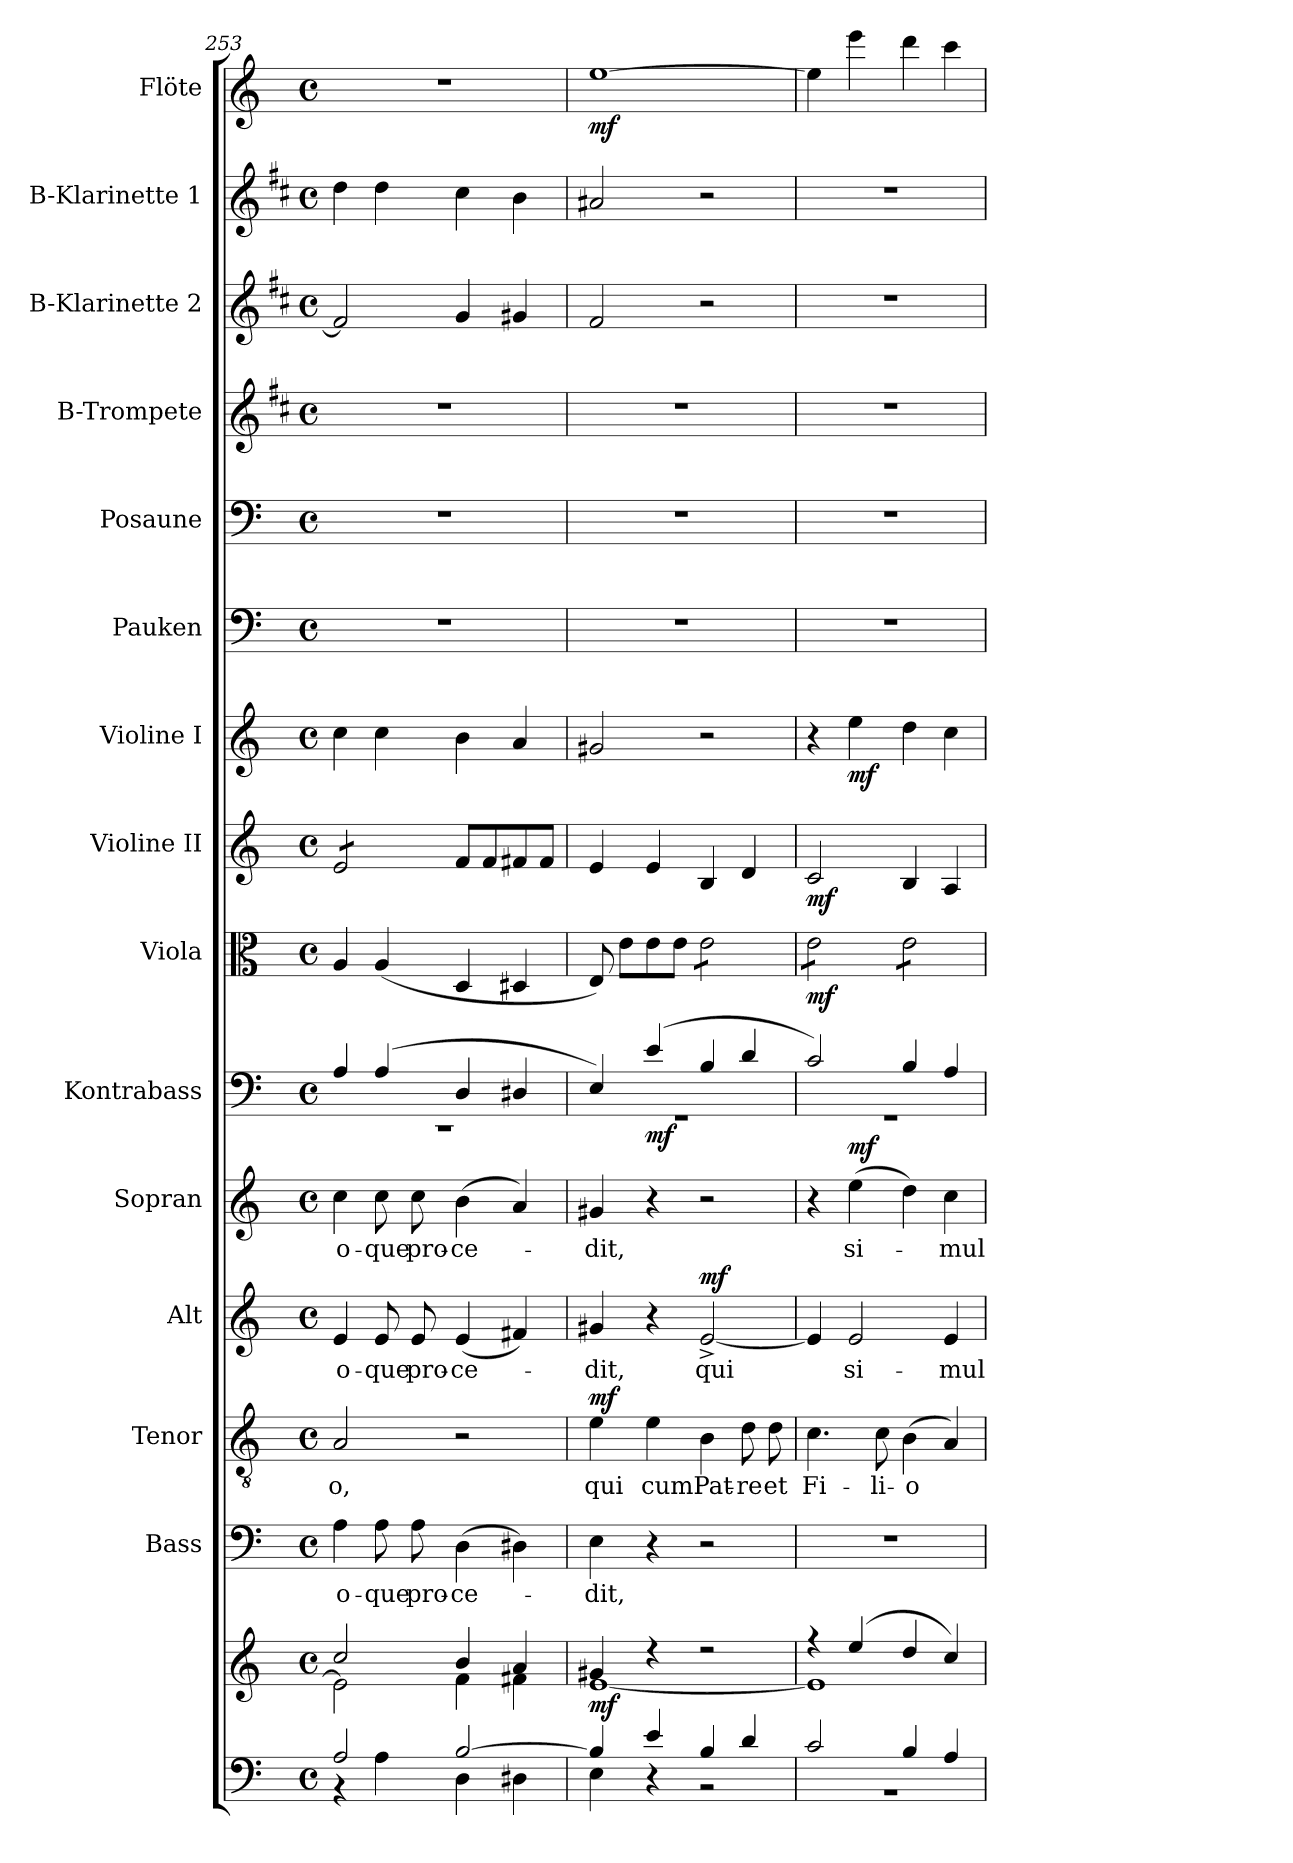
**kern	**kern	**dynam	**kern	**text	**kern	**text	**dynam	**kern	**text	**dynam	**kern	**text	**dynam	**kern	**dynam	**kern	**dynam	**kern	**dynam	**kern	**dynam	**kern	**kern	**kern	**kern	**kern	**kern	**dynam
*part15	*part15	*part15	*part14	*part14	*part13	*part13	*part13	*part12	*part12	*part12	*part11	*part11	*part11	*part10	*part10	*part9	*part9	*part8	*part8	*part7	*part7	*part6	*part5	*part4	*part3	*part2	*part1	*part1
*staff16	*staff15	*staff15/16	*staff14	*staff14	*staff13	*staff13	*staff13	*staff12	*staff12	*staff12	*staff11	*staff11	*staff11	*staff10	*staff10	*staff9	*staff9	*staff8	*staff8	*staff7	*staff7	*staff6	*staff5	*staff4	*staff3	*staff2	*staff1	*staff1
*	*	*	*I"Bass	*	*I"Tenor	*	*	*I"Alt	*	*	*I"Sopran	*	*	*I"Kontrabass	*	*I"Viola	*	*I"Violine II	*	*I"Violine I	*	*I"Pauken	*I"Posaune	*I"B-Trompete	*I"B-Klarinette 2	*I"B-Klarinette 1	*I"Flöte	*
*	*	*	*I'B.	*	*I'T.	*	*	*I'A.	*	*	*I'S.	*	*	*I'Kb.	*	*I'Vla.	*	*I'Vl. II	*	*I'Vl. I	*	*I'Pk.	*I'Pos.	*I'B Trp.	*I'B Kl. 2	*I'B Kl. 1	*I'Fl.	*
*clefF4	*clefG2	*	*clefF4	*	*clefGv2	*	*	*clefG2	*	*	*clefG2	*	*	*clefF4	*	*clefC3	*	*clefG2	*	*clefG2	*	*clefF4	*clefF4	*clefG2	*clefG2	*clefG2	*clefG2	*
*	*	*	*	*	*	*	*	*	*	*	*	*	*	*ITrd7c12	*	*	*	*	*	*	*	*	*	*ITrd1c2	*ITrd1c2	*ITrd1c2	*	*
*k[]	*k[]	*	*k[]	*	*k[]	*	*	*k[]	*	*	*k[]	*	*	*k[]	*	*k[]	*	*k[]	*	*k[]	*	*k[]	*k[]	*k[]	*k[]	*k[]	*k[]	*
*C:	*C:	*	*C:	*	*C:	*	*	*C:	*	*	*C:	*	*	*C:	*	*C:	*	*C:	*	*C:	*	*C:	*C:	*C:	*C:	*C:	*C:	*
*M4/4	*M4/4	*	*M4/4	*	*M4/4	*	*	*M4/4	*	*	*M4/4	*	*	*M4/4	*	*M4/4	*	*M4/4	*	*M4/4	*	*M4/4	*M4/4	*M4/4	*M4/4	*M4/4	*M4/4	*
*met(c)	*met(c)	*	*met(c)	*	*met(c)	*	*	*met(c)	*	*	*met(c)	*	*	*met(c)	*	*met(c)	*	*met(c)	*	*met(c)	*	*met(c)	*met(c)	*met(c)	*met(c)	*met(c)	*met(c)	*
=253	=253	=253	=253	=253	=253	=253	=253	=253	=253	=253	=253	=253	=253	=253	=253	=253	=253	=253	=253	=253	=253	=253	=253	=253	=253	=253	=253	=253
*^	*^	*	*	*	*	*	*	*	*	*	*	*	*	*	*	*	*	*	*	*	*	*	*	*	*	*	*	*
!	!	!	!	!	!	!LO:LY:b	!	!LO:LY:b	!	!	!LO:LY:b	!	!	!LO:LY:b	!	!	!	!	!	!	!	!	!	!	!	!	!	!	!	!
*	*	*	*	*	*	*	*	*	*	*	*	*	*	*	*	*^	*	*	*	*	*	*	*	*	*	*	*	*	*	*
*	*	*	*	*	*	*	*	*	*	*	*	*	*	*	*	*	*	*	*	*	*tremolo	*	*	*	*	*	*	*	*	*	*
2A/	4rBB	2cc/	2e\]	.	4A\	-o-	2A/	-o,	.	4e/	-o-	.	4cc\	-o-	.	4AA/	1rFF	.	4A/	.	8e/L	.	4cc\	.	1r	1r	1r	2e/]	4cc\	1r	.
.	.	.	.	.	.	.	.	.	.	.	.	.	.	.	.	.	.	.	.	.	8e/	.	.	.	.	.	.	.	.	.	.
!	!	!	!	!	!	!LO:LY:b	!	!	!	!	!LO:LY:b	!	!	!LO:LY:b	!	!	!	!	!	!	!	!	!	!	!	!	!	!	!	!	!
.	4A\	.	.	.	8A\	-que	.	.	.	8e/	-que	.	8cc\	-que	.	(4AA/	.	.	(<4A/	.	8e/	.	4cc\	.	.	.	.	.	4cc\	.	.
!	!	!	!	!	!	!LO:LY:b	!	!	!	!	!LO:LY:b	!	!	!LO:LY:b	!	!	!	!	!	!	!	!	!	!	!	!	!	!	!	!	!
.	.	.	.	.	8A\	pro-	.	.	.	8e/	pro-	.	8cc\	pro-	.	.	.	.	.	.	8e/J	.	.	.	.	.	.	.	.	.	.
*	*	*	*	*	*	*	*	*	*	*	*	*	*	*	*	*	*	*	*	*	*Xtremolo	*	*	*	*	*	*	*	*	*	*
!	!	!	!	!	!	!LO:LY:b	!	!	!	!	!LO:LY:b	!	!	!LO:LY:b	!	!	!	!	!	!	!	!	!	!	!	!	!	!	!	!	!
[>2B/	4D\	4b/	4f\	.	(>4D\	-ce-	2r	.	.	(<4e/	-ce-	.	(>4b\	-ce-	.	4DD/	.	.	4D/	.	8f/L	.	4b\	.	.	.	.	4f/	4b\	.	.
.	.	.	.	.	.	.	.	.	.	.	.	.	.	.	.	.	.	.	.	.	8f/	.	.	.	.	.	.	.	.	.	.
.	4D#X\	4a/	4f#X\	.	4D#X\)	.	.	.	.	4f#X/)	.	.	4a/)	.	.	4DD#X/	.	.	4D#X/	.	8f#X/	.	4a/	.	.	.	.	4f#X/	4a\	.	.
.	.	.	.	.	.	.	.	.	.	.	.	.	.	.	.	.	.	.	.	.	8f#/J	.	.	.	.	.	.	.	.	.	.
=254	=254	=254	=254	=254	=254	=254	=254	=254	=254	=254	=254	=254	=254	=254	=254	=254	=254	=254	=254	=254	=254	=254	=254	=254	=254	=254	=254	=254	=254	=254	=254
!	!	!	!	!LO:DY:b	!	!LO:LY:b	!	!LO:LY:b	!LO:DY:a	!	!LO:LY:b	!	!	!LO:LY:b	!	!	!	!	!	!	!	!	!	!	!	!	!	!	!	!	!LO:DY:b
4B/]	4E\	4g#X/	[<1e	mf	4E\	-dit,	4e\	qui	mf	4g#X/	-dit,	.	4g#X/	-dit,	.	4EE/)	1rGG	.	8E/)	.	4e/	.	2g#X/	.	1r	1r	1r	2e/	2g#X/	[1ee	mf
.	.	.	.	.	.	.	.	.	.	.	.	.	.	.	.	.	.	.	8e\L	.	.	.	.	.	.	.	.	.	.	.	.
!	!	!	!	!	!	!	!	!LO:LY:b	!	!	!	!	!	!	!	!	!	!LO:DY:b	!	!	!	!	!	!	!	!	!	!	!	!	!
4e/	4rC	4rcc	.	.	4r	.	4e\	cum	.	4r	.	.	4r	.	.	(4E/	.	mf	8e\	.	4e/	.	.	.	.	.	.	.	.	.	.
.	.	.	.	.	.	.	.	.	.	.	.	.	.	.	.	.	.	.	8e\J	.	.	.	.	.	.	.	.	.	.	.	.
!	!	!	!	!	!	!	!	!LO:LY:b	!	!	!LO:LY:b	!LO:DY:a	!	!	!	!	!	!	!	!	!	!	!	!	!	!	!	!	!	!	!
*	*	*	*	*	*	*	*	*	*	*	*	*	*	*	*	*	*	*	*tremolo	*	*	*	*	*	*	*	*	*	*	*	*
4B/	2rBB	2r	.	.	2r	.	4B\	Pat-	.	[2e^>/	qui	mf	2r	.	.	4BB/	.	.	8e\L	.	4B/	.	2r	.	.	.	.	2r	2r	.	.
.	.	.	.	.	.	.	.	.	.	.	.	.	.	.	.	.	.	.	8e\	.	.	.	.	.	.	.	.	.	.	.	.
!	!	!	!	!	!	!	!	!LO:LY:b	!	!	!	!	!	!	!	!	!	!	!	!	!	!	!	!	!	!	!	!	!	!	!
4d/	.	.	.	.	.	.	8d\	-re	.	.	.	.	.	.	.	4D/	.	.	8e\	.	4d/	.	.	.	.	.	.	.	.	.	.
!	!	!	!	!	!	!	!	!LO:LY:b	!	!	!	!	!	!	!	!	!	!	!	!	!	!	!	!	!	!	!	!	!	!	!
.	.	.	.	.	.	.	8d\	et	.	.	.	.	.	.	.	.	.	.	8e\J	.	.	.	.	.	.	.	.	.	.	.	.
=255	=255	=255	=255	=255	=255	=255	=255	=255	=255	=255	=255	=255	=255	=255	=255	=255	=255	=255	=255	=255	=255	=255	=255	=255	=255	=255	=255	=255	=255	=255	=255
!	!	!	!	!	!	!	!	!LO:LY:b	!	!	!	!	!	!	!	!	!	!	!	!LO:DY:b	!	!LO:DY:b	!	!	!	!	!	!	!	!	!
2c/	1rBB	4ree	1e]	.	1r	.	4.c\	Fi-	.	4e/]	.	.	4r	.	.	2C/)	1rGG	.	8e\L	mf	2c/	mf	4r	.	1r	1r	1r	1r	1r	4ee\]	.
.	.	.	.	.	.	.	.	.	.	.	.	.	.	.	.	.	.	.	8e\	.	.	.	.	.	.	.	.	.	.	.	.
!	!	!	!	!	!	!	!	!	!	!	!LO:LY:b	!	!	!LO:LY:b	!LO:DY:a	!	!	!	!	!	!	!	!	!LO:DY:b	!	!	!	!	!	!	!
.	.	(4ee/	.	.	.	.	.	.	.	2e/	si-	.	(>4ee\	si-	mf	.	.	.	8e\	.	.	.	4ee\	mf	.	.	.	.	.	4eee\	.
!	!	!	!	!	!	!	!	!LO:LY:b	!	!	!	!	!	!	!	!	!	!	!	!	!	!	!	!	!	!	!	!	!	!	!
.	.	.	.	.	.	.	8c\	-li-	.	.	.	.	.	.	.	.	.	.	8e\J	.	.	.	.	.	.	.	.	.	.	.	.
!	!	!	!	!	!	!	!	!LO:LY:b	!	!	!	!	!	!	!	!	!	!	!	!	!	!	!	!	!	!	!	!	!	!	!
4B/	.	4dd/	.	.	.	.	(>4B\	-o	.	.	.	.	4dd\)	.	.	4BB/	.	.	8e\L	.	4B/	.	4dd\	.	.	.	.	.	.	4ddd\	.
.	.	.	.	.	.	.	.	.	.	.	.	.	.	.	.	.	.	.	8e\	.	.	.	.	.	.	.	.	.	.	.	.
!	!	!	!	!	!	!	!	!	!	!	!LO:LY:b	!	!	!LO:LY:b	!	!	!	!	!	!	!	!	!	!	!	!	!	!	!	!	!
4A/	.	4cc/)	.	.	.	.	4A/)	.	.	4e/	-mul	.	4cc\	-mul	.	4AA/	.	.	8e\	.	4A/	.	4cc\	.	.	.	.	.	.	4ccc\	.
.	.	.	.	.	.	.	.	.	.	.	.	.	.	.	.	.	.	.	8e\J	.	.	.	.	.	.	.	.	.	.	.	.
*	*	*	*	*	*	*	*	*	*	*	*	*	*	*	*	*	*	*	*Xtremolo	*	*	*	*	*	*	*	*	*	*	*	*
*v	*v	*	*	*	*	*	*	*	*	*	*	*	*	*	*	*v	*v	*	*	*	*	*	*	*	*	*	*	*	*	*	*
*	*v	*v	*	*	*	*	*	*	*	*	*	*	*	*	*	*	*	*	*	*	*	*	*	*	*	*	*	*	*
=	=	=	=	=	=	=	=	=	=	=	=	=	=	=	=	=	=	=	=	=	=	=	=	=	=	=	=	=
*-	*-	*-	*-	*-	*-	*-	*-	*-	*-	*-	*-	*-	*-	*-	*-	*-	*-	*-	*-	*-	*-	*-	*-	*-	*-	*-	*-	*-
